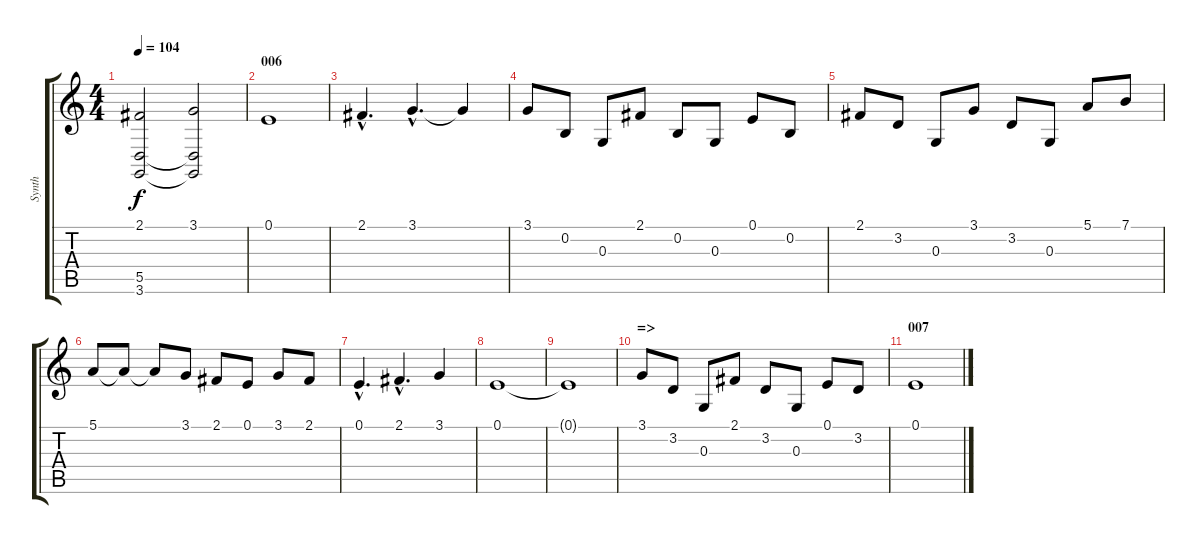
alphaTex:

\track ("Synth" "Synth") {instrument orchestralharp}
\staff {score tabs}
\tuning (E4 B3 G3 D3 A2 E2) {hide}
\ts (4 4)
\tempo 104
\clef g2
\ks c
(2.1 5.5 3.6).2{dy f} (3.1 5.5{t} 3.6{t}).2 |
\section ("" "006")
0.1.1 |
2.1{hac}.4{d} 3.1{hac}.4{d} 3.1{t}.4 |
3.1.8 0.2.8 0.3.8 2.1.8 0.2.8 0.3.8 0.1.8 0.2.8 |
2.1.8 3.2.8 0.3.8 3.1.8 3.2.8 0.3.8 5.1.8 7.1.8 |
5.1.8 5.1{t}.8 5.1{t}.8 3.1.8 2.1.8 0.1.8 3.1.8 2.1.8 |
0.1{hac}.4{d} 2.1{hac}.4{d} 3.1.4 |
0.1.1 |
0.1{t}.1 |
\section ("" "=>")
3.1.8 3.2.8 0.3.8 2.1.8 3.2.8 0.3.8 0.1.8 3.2.8 |
\section ("" "007")
0.1.1
